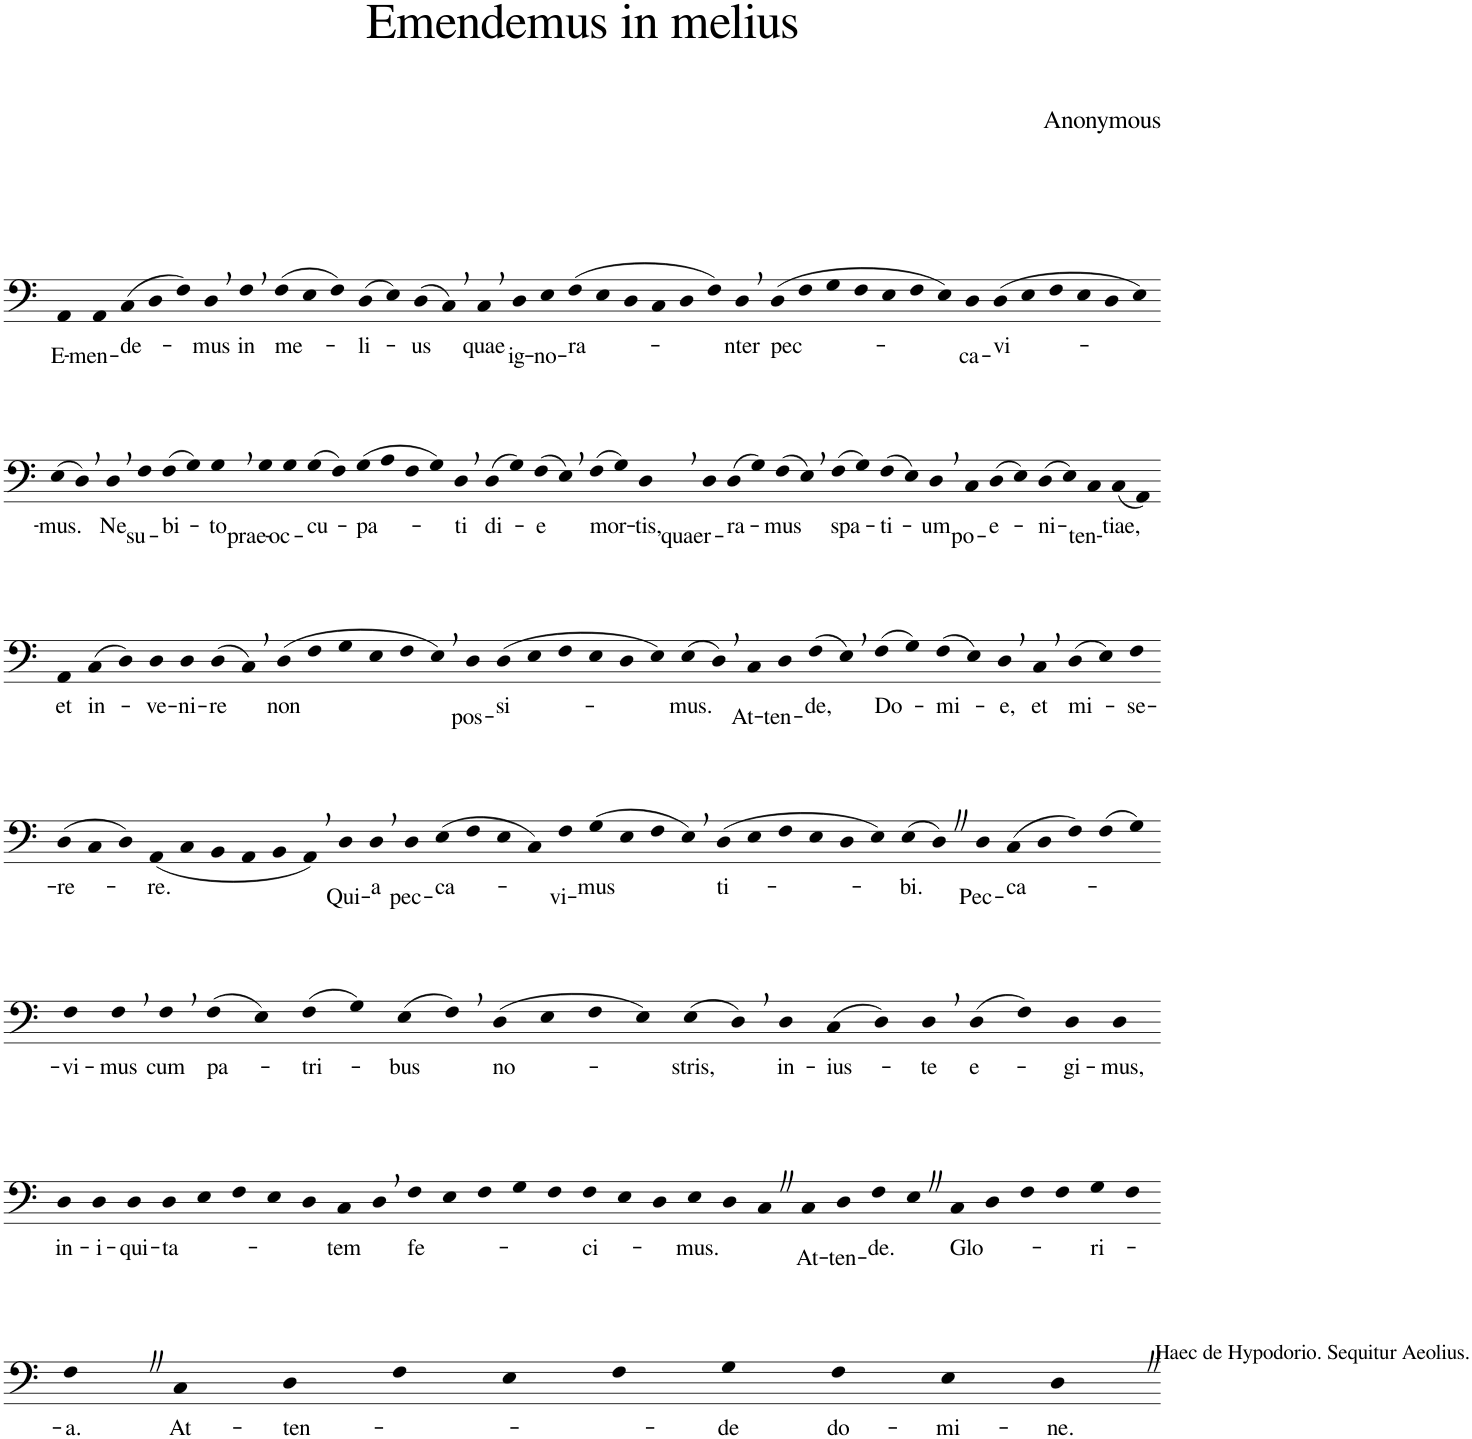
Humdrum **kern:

**kern	**text
*part1	*part1
*staff1	*staff1
*I"Piano	*
*I'Pno.	*
*clefF4	*
*k[]	*
*M63/4	*
=1	=1
!	!LO:LY:b
4AA	E-
!	!LO:LY:b
4AA	-men-
!	!LO:LY:b
(4C	-de-
4D	.
4F)	.
!	!LO:LY:b
4D,	-mus
!	!LO:LY:b
4F,	in
!	!LO:LY:b
(4F	me-
4E	.
4F)	.
!	!LO:LY:b
(4D	-li-
4E)	.
!	!LO:LY:b
(4D	-us
4C,)	.
!	!LO:LY:b
4C,	quae
!	!LO:LY:b
4D	ig-
!	!LO:LY:b
4E	-no-
!	!LO:LY:b
(4F	-ra-
4E	.
4D	.
4C	.
4D	.
4F)	.
!	!LO:LY:b
4D,	-nter
!	!LO:LY:b
(4D	pec-
4F	.
4G	.
4F	.
4E	.
4F	.
4E)	.
!	!LO:LY:b
4D	-ca-
!	!LO:LY:b
(4D	-vi-
4E	.
4F	.
4E	.
4D	.
4E)	.
!!LO:LB:g=z
=2-	=2-
!	!LO:LY:b
(4E	-mus.
4D,)	.
!	!LO:LY:b
4D,	Ne
!	!LO:LY:b
4F	su-
!	!LO:LY:b
(4F	-bi-
4G)	.
!	!LO:LY:b
4G,	-to
!	!LO:LY:b
4G	prae-
!	!LO:LY:b
4G	-oc-
!	!LO:LY:b
(4G	-cu-
4F)	.
!	!LO:LY:b
(4G	-pa-
4A	.
4F	.
4G)	.
!	!LO:LY:b
4D,	-ti
!	!LO:LY:b
(4D	di-
4G)	.
!	!LO:LY:b
(4F	-e
4E,)	.
!	!LO:LY:b
(4F	mor-
4G)	.
!	!LO:LY:b
4D,	-tis,
!	!LO:LY:b
4D	quaer-
!	!LO:LY:b
(4D	-ra-
4G)	.
!	!LO:LY:b
(4F	-mus
4E,)	.
!	!LO:LY:b
(4F	spa-
4G)	.
!	!LO:LY:b
(4F	-ti-
4E)	.
!	!LO:LY:b
4D,	-um
!	!LO:LY:b
4C	po-
!	!LO:LY:b
(4D	-e-
4E)	.
!	!LO:LY:b
(4D	-ni-
4E)	.
!	!LO:LY:b
4C	-ten-
!	!LO:LY:b
(4C	-tiae,
4AA)	.
!!LO:LB:g=z
=3-	=3-
!	!LO:LY:b
4AA	et
!	!LO:LY:b
(4C	in-
4D)	.
!	!LO:LY:b
4D	-ve-
!	!LO:LY:b
4D	-ni-
!	!LO:LY:b
(4D	-re
4C,)	.
!	!LO:LY:b
(4D	non
4F	.
4G	.
4E	.
4F	.
4E,)	.
!	!LO:LY:b
4D	pos-
!	!LO:LY:b
(4D	-si-
4E	.
4F	.
4E	.
4D	.
4E)	.
!	!LO:LY:b
(4E	-mus.
4D,)	.
!	!LO:LY:b
4C	At-
!	!LO:LY:b
4D	-ten-
!	!LO:LY:b
(4F	-de,
4E,)	.
!	!LO:LY:b
(4F	Do-
4G)	.
!	!LO:LY:b
(4F	-mi-
4E)	.
!	!LO:LY:b
4D,	-e,
!	!LO:LY:b
4C,	et
!	!LO:LY:b
(4D	mi-
4E)	.
!	!LO:LY:b
4F	-se-
!!LO:LB:g=z
=4-	=4-
!	!LO:LY:b
(4D	-re-
4C	.
4D)	.
!	!LO:LY:b
(4AA	-re.
4C	.
4BB	.
4AA	.
4BB	.
4AA,)	.
!	!LO:LY:b
4D	Qui-
!	!LO:LY:b
4D,	-a
!	!LO:LY:b
4D	pec-
!	!LO:LY:b
(4E	-ca-
4F	.
4E	.
4C)	.
!	!LO:LY:b
4F	-vi-
!	!LO:LY:b
(4G	-mus
4E	.
4F	.
4E,)	.
!	!LO:LY:b
(4D	ti-
4E	.
4F	.
4E	.
4D	.
4E)	.
!	!LO:LY:b
(4E	-bi.
4DZ)	.
!	!LO:LY:b
4D	Pec-
!	!LO:LY:b
(4C	-ca-
4D	.
4F)	.
(4F	.
4G)	.
!!LO:LB:g=z
=5-	=5-
!	!LO:LY:b
4F	-vi-
!	!LO:LY:b
4F,	-mus
!	!LO:LY:b
4F,	cum
!	!LO:LY:b
(4F	pa-
4E)	.
!	!LO:LY:b
(4F	-tri-
4G)	.
!	!LO:LY:b
(4E	-bus
4F,)	.
!	!LO:LY:b
(4D	no-
4E	.
4F	.
4E)	.
!	!LO:LY:b
(4E	-stris,
4D,)	.
!	!LO:LY:b
4D	in-
!	!LO:LY:b
(4C	-ius-
4D)	.
!	!LO:LY:b
4D,	-te
!	!LO:LY:b
(4D	e-
4F)	.
!	!LO:LY:b
4D	-gi-
!	!LO:LY:b
4D	-mus,
!!LO:LB:g=z
=6-	=6-
!	!LO:LY:b
4D	in-
!	!LO:LY:b
4D	-i-
!	!LO:LY:b
4D	-qui-
!	!LO:LY:b
4D	-ta-
4E	.
4F	.
4E	.
4D	.
!	!LO:LY:b
4C	-tem
4D,	.
!	!LO:LY:b
4F	fe-
4E	.
4F	.
4G	.
4F	.
!	!LO:LY:b
4F	-ci-
4E	.
4D	.
!	!LO:LY:b
4E	-mus.
4D	.
4CZ	.
!	!LO:LY:b
4C	At-
!	!LO:LY:b
4D	-ten-
!	!LO:LY:b
4F	-de.
4EZ	.
!	!LO:LY:b
4C	Glo-
4D	.
4F	.
4F	.
!	!LO:LY:b
4G	-ri-
4F	.
!!LO:LB:g=z
=7-	=7-
!	!LO:LY:b
4FZ	-a.
!	!LO:LY:b
4C	At-
!	!LO:LY:b
4D	-ten-
4F	.
4E	.
4F	.
!	!LO:LY:b
4G	-de
!	!LO:LY:b
4F	do-
!	!LO:LY:b
4E	-mi-
!LO:TX:a:t=Haec de Hypodorio. Sequitur Aeolius.	!
!	!LO:LY:b
4DZ	-ne.
=-	=-
*-	*-
